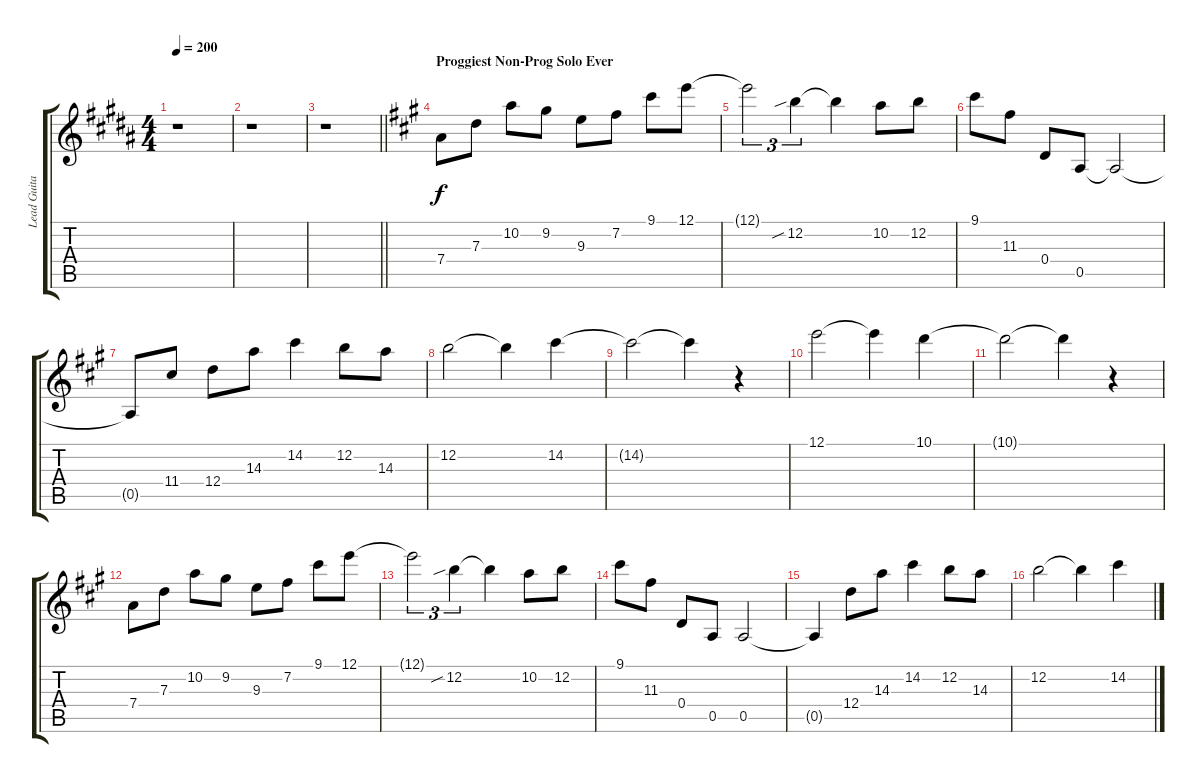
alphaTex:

\track ("Lead Guitar 1" "Lead Guita") {instrument distortionguitar}
\staff {score tabs}
\tuning (E4 B3 G3 D3 A2 D2) {hide}
\ts (4 4)
\tempo 200
\clef g2
\ks b
r.1{dy f} |
r.1 |
\barLineRight lightlight
r.1 |
\section ("" "Proggiest Non-Prog Solo Ever")
\ks a
7.4.8{balance 15} 7.3.8 10.2.8 9.2.8 9.3.8 7.2.8 9.1.8 12.1.8 |
12.1{t}.2{tu (3 2)} 12.2{sib}.4{tu (3 2)} 12.2{t}.4 10.2.8 12.2.8 |
9.1.8 11.3.8 0.4.8 0.5.8 0.5{t}.2 |
0.5{t}.8 11.4.8 12.4.8 14.3.8 14.2.4 12.2.8 14.3.8 |
12.2.2 12.2{t}.4 14.2.4 |
14.2{t}.2 14.2{t}.4 r.4 |
12.1.2 12.1{t}.4 10.1.4 |
10.1{t}.2 10.1{t}.4 r.4 |
7.4.8 7.3.8 10.2.8 9.2.8 9.3.8 7.2.8 9.1.8 12.1.8 |
12.1{t}.2{tu (3 2)} 12.2{sib}.4{tu (3 2)} 12.2{t}.4 10.2.8 12.2.8 |
9.1.8 11.3.8 0.4.8 0.5.8 0.5.2 |
0.5{t}.4 12.4.8 14.3.8 14.2.4 12.2.8 14.3.8 |
12.2.2 12.2{t}.4 14.2.4
